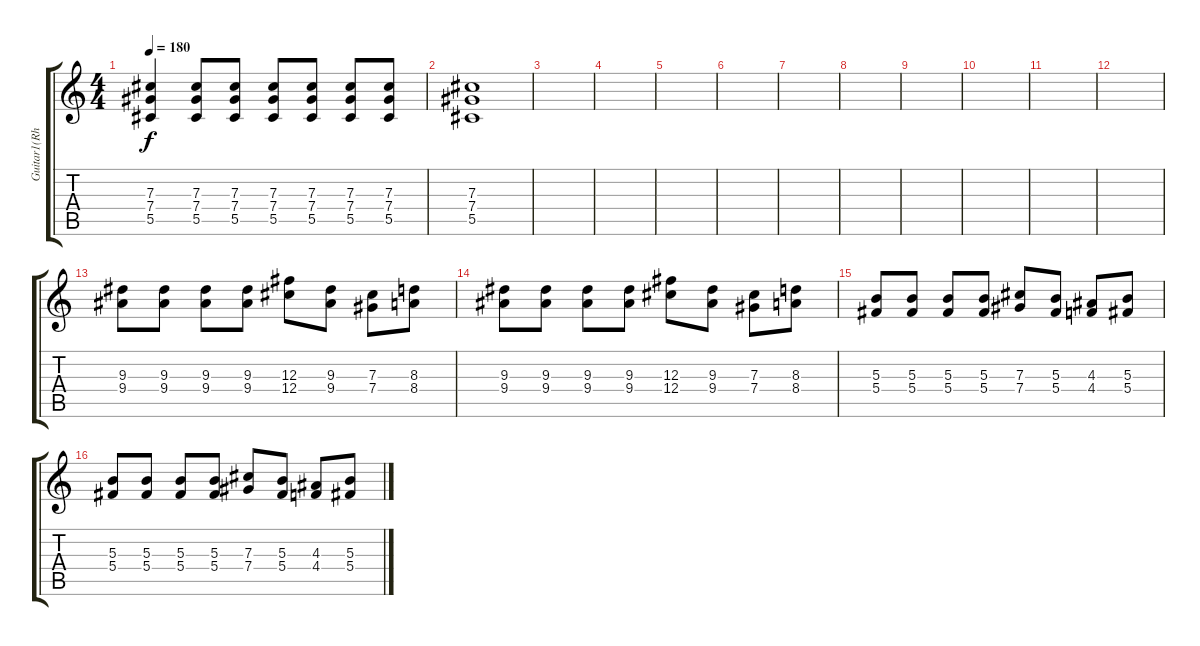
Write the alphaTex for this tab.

\track ("Guitar1(Rhythm)" "Guitar1(Rh") {instrument distortionguitar}
\staff {score tabs}
\tuning (Eb4 Bb3 Gb3 Db3 Ab2 Eb2) {hide}
\ts (4 4)
\tempo 180
\clef g2
\ks c
(7.3 7.4 5.5).4{dy f} (7.3 7.4 5.5).8 (7.3 7.4 5.5).8 (7.3 7.4 5.5).8 (7.3 7.4 5.5).8 (7.3 7.4 5.5).8 (7.3 7.4 5.5).8 |
(7.3 7.4 5.5).1 |
|
|
|
|
|
|
|
|
|
|
(9.3 9.4).8 (9.3 9.4).8 (9.3 9.4).8 (9.3 9.4).8 (12.3 12.4).8 (9.3 9.4).8 (7.3 7.4).8 (8.3 8.4).8 |
(9.3 9.4).8 (9.3 9.4).8 (9.3 9.4).8 (9.3 9.4).8 (12.3 12.4).8 (9.3 9.4).8 (7.3 7.4).8 (8.3 8.4).8 |
(5.3 5.4).8 (5.3 5.4).8 (5.3 5.4).8 (5.3 5.4).8 (7.3 7.4).8 (5.3 5.4).8 (4.3 4.4).8 (5.3 5.4).8 |
(5.3 5.4).8 (5.3 5.4).8 (5.3 5.4).8 (5.3 5.4).8 (7.3 7.4).8 (5.3 5.4).8 (4.3 4.4).8 (5.3 5.4).8
